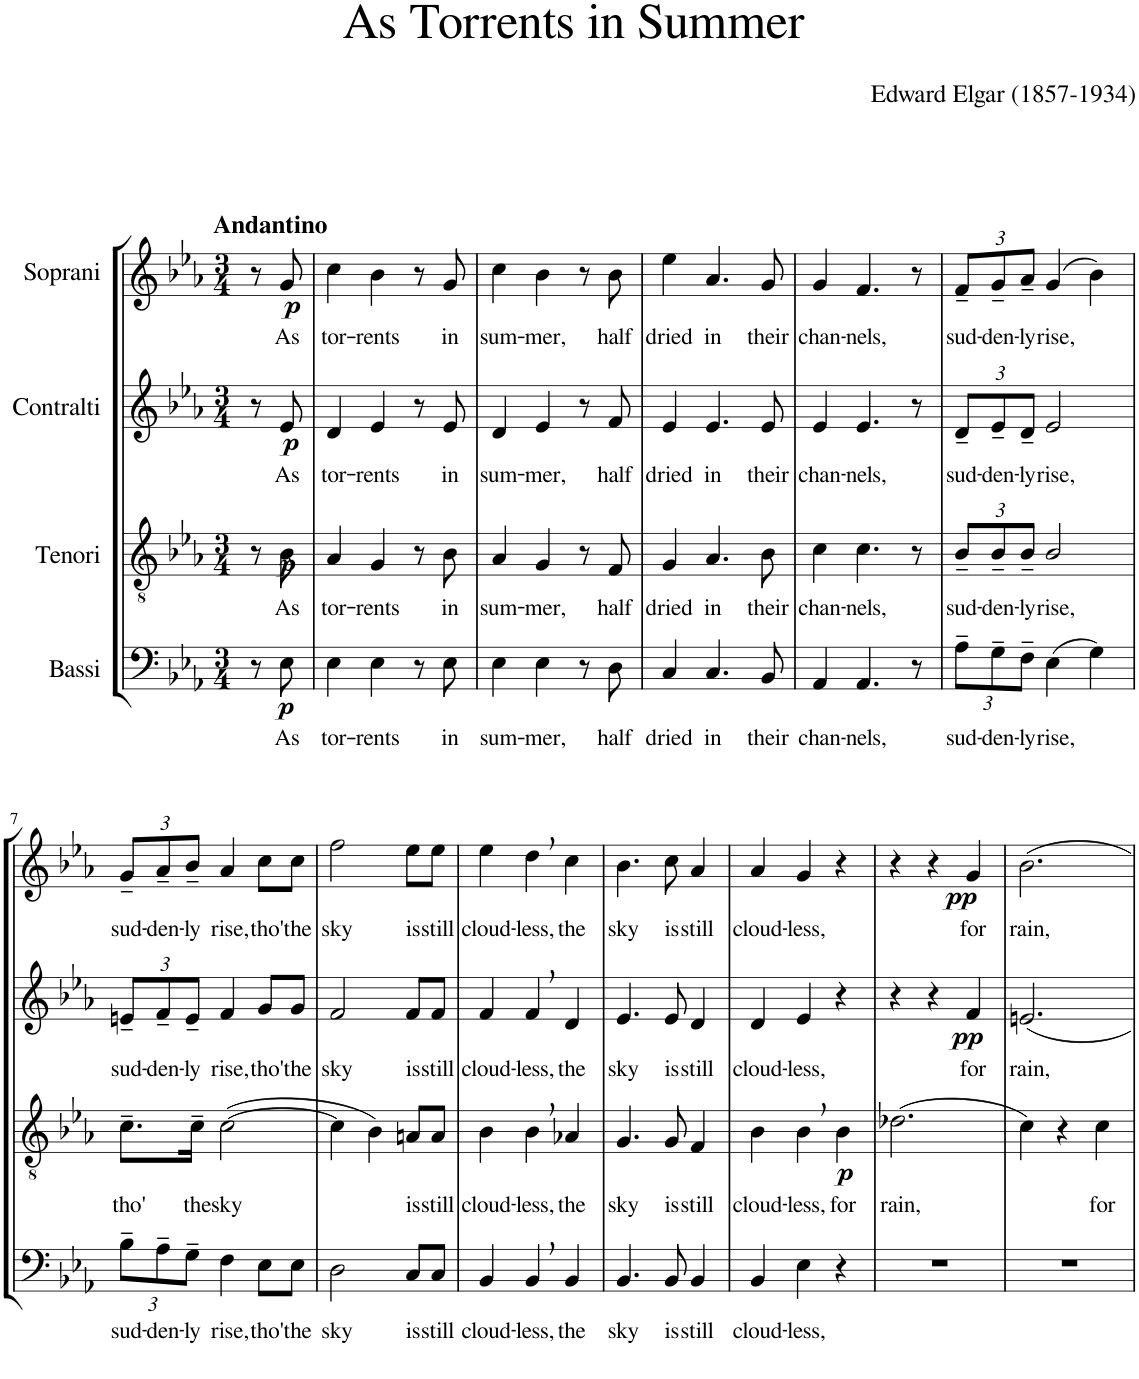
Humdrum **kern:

**kern	**text	**dynam	**kern	**text	**dynam	**kern	**text	**dynam	**kern	**text	**dynam
*part4	*part4	*part4	*part3	*part3	*part3	*part2	*part2	*part2	*part1	*part1	*part1
*staff4	*staff4	*staff4	*staff3	*staff3	*staff3	*staff2	*staff2	*staff2	*staff1	*staff1	*staff1
*I"Bassi	*	*	*I"Tenori	*	*	*I"Contralti	*	*	*I"Soprani	*	*
*clefF4	*	*	*clefGv2	*	*	*clefG2	*	*	*clefG2	*	*
*	*	*	*	*	*	*	*	*	*Trd1c2	*	*
*k[b-e-a-]	*	*	*k[b-e-a-]	*	*	*k[b-e-a-]	*	*	*k[b-e-a-]	*	*
*E-:	*	*	*E-:	*	*	*E-:	*	*	*E-:	*	*
*M3/4	*	*	*M3/4	*	*	*M3/4	*	*	*M3/4	*	*
=1	=1	=1	=1	=1	=1	=1	=1	=1	=1	=1	=1
!	!	!	!	!	!	!	!	!	!LO:TX:a:B:t=Andantino	!	!
8r	.	.	8r	.	.	8r	.	.	8r	.	.
!	!LO:LY:b	!LO:DY:b	!	!LO:LY:b	!LO:DY:b	!	!LO:LY:b	!LO:DY:b	!	!LO:LY:b	!LO:DY:b
8E-\	As	p	8B-\	As	p	8e-/	As	p	8g/	As	p
=2	=2	=2	=2	=2	=2	=2	=2	=2	=2	=2	=2
!	!LO:LY:b	!	!	!LO:LY:b	!	!	!LO:LY:b	!	!	!LO:LY:b	!
4E-\	tor-	.	4A-/	tor-	.	4d/	tor-	.	4cc\	tor-	.
!	!LO:LY:b	!	!	!LO:LY:b	!	!	!LO:LY:b	!	!	!LO:LY:b	!
4E-\	-rents	.	4G/	-rents	.	4e-/	-rents	.	4b-\	-rents	.
8r	.	.	8r	.	.	8r	.	.	8r	.	.
!	!LO:LY:b	!	!	!LO:LY:b	!	!	!LO:LY:b	!	!	!LO:LY:b	!
8E-\	in	.	8B-\	in	.	8e-/	in	.	8g/	in	.
=3	=3	=3	=3	=3	=3	=3	=3	=3	=3	=3	=3
!	!LO:LY:b	!	!	!LO:LY:b	!	!	!LO:LY:b	!	!	!LO:LY:b	!
4E-\	sum-	.	4A-/	sum-	.	4d/	sum-	.	4cc\	sum-	.
!	!LO:LY:b	!	!	!LO:LY:b	!	!	!LO:LY:b	!	!	!LO:LY:b	!
4E-\	-mer,	.	4G/	-mer,	.	4e-/	-mer,	.	4b-\	-mer,	.
8r	.	.	8r	.	.	8r	.	.	8r	.	.
!	!LO:LY:b	!	!	!LO:LY:b	!	!	!LO:LY:b	!	!	!LO:LY:b	!
8D\	half	.	8F/	half	.	8f/	half	.	8b-\	half	.
=4	=4	=4	=4	=4	=4	=4	=4	=4	=4	=4	=4
!	!LO:LY:b	!	!	!LO:LY:b	!	!	!LO:LY:b	!	!	!LO:LY:b	!
4C/	dried	.	4G/	dried	.	4e-/	dried	.	4ee-\	dried	.
!	!LO:LY:b	!	!	!LO:LY:b	!	!	!LO:LY:b	!	!	!LO:LY:b	!
4.C/	in	.	4.A-/	in	.	4.e-/	in	.	4.a-/	in	.
!	!LO:LY:b	!	!	!LO:LY:b	!	!	!LO:LY:b	!	!	!LO:LY:b	!
8BB-/	their	.	8B-\	their	.	8e-/	their	.	8g/	their	.
=5	=5	=5	=5	=5	=5	=5	=5	=5	=5	=5	=5
!	!LO:LY:b	!	!	!LO:LY:b	!	!	!LO:LY:b	!	!	!LO:LY:b	!
4AA-/	chan-	.	4c\	chan-	.	4e-/	chan-	.	4g/	chan-	.
!	!LO:LY:b	!	!	!LO:LY:b	!	!	!LO:LY:b	!	!	!LO:LY:b	!
4.AA-/	-nels,	.	4.c\	-nels,	.	4.e-/	-nels,	.	4.f/	-nels,	.
8r	.	.	8r	.	.	8r	.	.	8r	.	.
=6	=6	=6	=6	=6	=6	=6	=6	=6	=6	=6	=6
*Xbrackettup	*	*	*	*	*	*	*	*	*	*	*
!	!LO:LY:b	!	!	!	!	!	!	!	!	!	!
*	*	*	*Xbrackettup	*	*	*	*	*	*	*	*
!	!	!	!	!LO:LY:b	!	!	!	!	!	!	!
*	*	*	*	*	*	*Xbrackettup	*	*	*	*	*
!	!	!	!	!	!	!	!LO:LY:b	!	!	!	!
*	*	*	*	*	*	*	*	*	*Xbrackettup	*	*
!	!	!	!	!	!	!	!	!	!	!LO:LY:b	!
12A-~\L	sud-	.	12B-~/L	sud-	.	12d~/L	sud-	.	12f~/L	sud-	.
!	!LO:LY:b	!	!	!LO:LY:b	!	!	!LO:LY:b	!	!	!LO:LY:b	!
12G~\	-den-	.	12B-~/	-den-	.	12e-~/	-den-	.	12g~/	-den-	.
!	!LO:LY:b	!	!	!LO:LY:b	!	!	!LO:LY:b	!	!	!LO:LY:b	!
12F~\J	-ly	.	12B-~/J	-ly	.	12d~/J	-ly	.	12a-~/J	-ly	.
!	!LO:LY:b	!	!	!LO:LY:b	!	!	!LO:LY:b	!	!	!LO:LY:b	!
(4E-\	rise,	.	2B-/	rise,	.	2e-/	rise,	.	(4g/	rise,	.
4G\)	.	.	.	.	.	.	.	.	4b-\)	.	.
!!LO:LB:g=z
=7	=7	=7	=7	=7	=7	=7	=7	=7	=7	=7	=7
!	!LO:LY:b	!	!	!LO:LY:b	!	!	!LO:LY:b	!	!	!LO:LY:b	!
12B-~\L	sud-	.	8.c~\L	tho'	.	12en~/L	sud-	.	12g~/L	sud-	.
!	!LO:LY:b	!	!	!	!	!	!LO:LY:b	!	!	!LO:LY:b	!
12A-~\	-den-	.	.	.	.	12f~/	-den-	.	12a-~/	-den-	.
!	!LO:LY:b	!	!	!	!	!	!LO:LY:b	!	!	!LO:LY:b	!
12G~\J	-ly	.	.	.	.	12e~/J	-ly	.	12b-~/J	-ly	.
!	!	!	!	!LO:LY:b	!	!	!	!	!	!	!
.	.	.	16c~\Jk	the	.	.	.	.	.	.	.
!	!LO:LY:b	!	!	!LO:LY:b	!	!	!LO:LY:b	!	!	!LO:LY:b	!
4F\	rise,	.	([2c\	sky	.	4f/	rise,	.	4a-/	rise,	.
!	!LO:LY:b	!	!	!	!	!	!LO:LY:b	!	!	!LO:LY:b	!
8E-\L	tho'	.	.	.	.	8g/L	tho'	.	8cc\L	tho'	.
!	!LO:LY:b	!	!	!	!	!	!LO:LY:b	!	!	!LO:LY:b	!
8E-\J	the	.	.	.	.	8g/J	the	.	8cc\J	the	.
=8	=8	=8	=8	=8	=8	=8	=8	=8	=8	=8	=8
!	!LO:LY:b	!	!	!	!	!	!LO:LY:b	!	!	!LO:LY:b	!
2D\	sky	.	4c\]	.	.	2f/	sky	.	2ff\	sky	.
.	.	.	4B-\)	.	.	.	.	.	.	.	.
!	!LO:LY:b	!	!	!LO:LY:b	!	!	!LO:LY:b	!	!	!LO:LY:b	!
8C/L	is	.	8An/L	is	.	8f/L	is	.	8ee-\L	is	.
!	!LO:LY:b	!	!	!LO:LY:b	!	!	!LO:LY:b	!	!	!LO:LY:b	!
8C/J	still	.	8A/J	still	.	8f/J	still	.	8ee-\J	still	.
=9	=9	=9	=9	=9	=9	=9	=9	=9	=9	=9	=9
!	!LO:LY:b	!	!	!LO:LY:b	!	!	!LO:LY:b	!	!	!LO:LY:b	!
4BB-/	cloud-	.	4B-\	cloud-	.	4f/	cloud-	.	4ee-\	cloud-	.
!	!LO:LY:b	!	!	!LO:LY:b	!	!	!LO:LY:b	!	!	!LO:LY:b	!
4BB-,/	-less,	.	4B-,\	-less,	.	4f,/	-less,	.	4dd,\	-less,	.
!	!LO:LY:b	!	!	!LO:LY:b	!	!	!LO:LY:b	!	!	!LO:LY:b	!
4BB-/	the	.	4A-X/	the	.	4d/	the	.	4cc\	the	.
=10	=10	=10	=10	=10	=10	=10	=10	=10	=10	=10	=10
!	!LO:LY:b	!	!	!LO:LY:b	!	!	!LO:LY:b	!	!	!LO:LY:b	!
4.BB-/	sky	.	4.G/	sky	.	4.e-/	sky	.	4.b-\	sky	.
!	!LO:LY:b	!	!	!LO:LY:b	!	!	!LO:LY:b	!	!	!LO:LY:b	!
8BB-/	is	.	8G/	is	.	8e-/	is	.	8cc\	is	.
!	!LO:LY:b	!	!	!LO:LY:b	!	!	!LO:LY:b	!	!	!LO:LY:b	!
4BB-/	still	.	4F/	still	.	4d/	still	.	4a-/	still	.
=11	=11	=11	=11	=11	=11	=11	=11	=11	=11	=11	=11
!	!LO:LY:b	!	!	!LO:LY:b	!	!	!LO:LY:b	!	!	!LO:LY:b	!
4BB-/	cloud-	.	4B-\	cloud-	.	4d/	cloud-	.	4a-/	cloud-	.
!	!LO:LY:b	!	!	!LO:LY:b	!	!	!LO:LY:b	!	!	!LO:LY:b	!
4E-\	-less,	.	4B-,\	-less,	.	4e-/	-less,	.	4g/	-less,	.
!	!	!	!	!LO:LY:b	!LO:DY:b	!	!	!	!	!	!
4r	.	.	4B-\	for	p	4r	.	.	4r	.	.
=12	=12	=12	=12	=12	=12	=12	=12	=12	=12	=12	=12
!	!	!	!	!LO:LY:b	!	!	!	!	!	!	!
2.r	.	.	(2.d-X\	rain,	.	4r	.	.	4r	.	.
.	.	.	.	.	.	4r	.	.	4r	.	.
!	!	!	!	!	!	!	!LO:LY:b	!LO:DY:b	!	!LO:LY:b	!LO:DY:b
.	.	.	.	.	.	4f/	for	pp	4g/	for	pp
=13	=13	=13	=13	=13	=13	=13	=13	=13	=13	=13	=13
!	!	!	!	!	!	!	!LO:LY:b	!	!	!LO:LY:b	!
2.r	.	.	4c\)	.	.	2.en/	rain,	.	2.b-\	rain,	.
.	.	.	4r	.	.	.	.	.	.	.	.
!	!	!	!	!LO:LY:b	!	!	!	!	!	!	!
.	.	.	4c\	for	.	.	.	.	.	.	.
=	=	=	=	=	=	=	=	=	=	=	=
*-	*-	*-	*-	*-	*-	*-	*-	*-	*-	*-	*-
